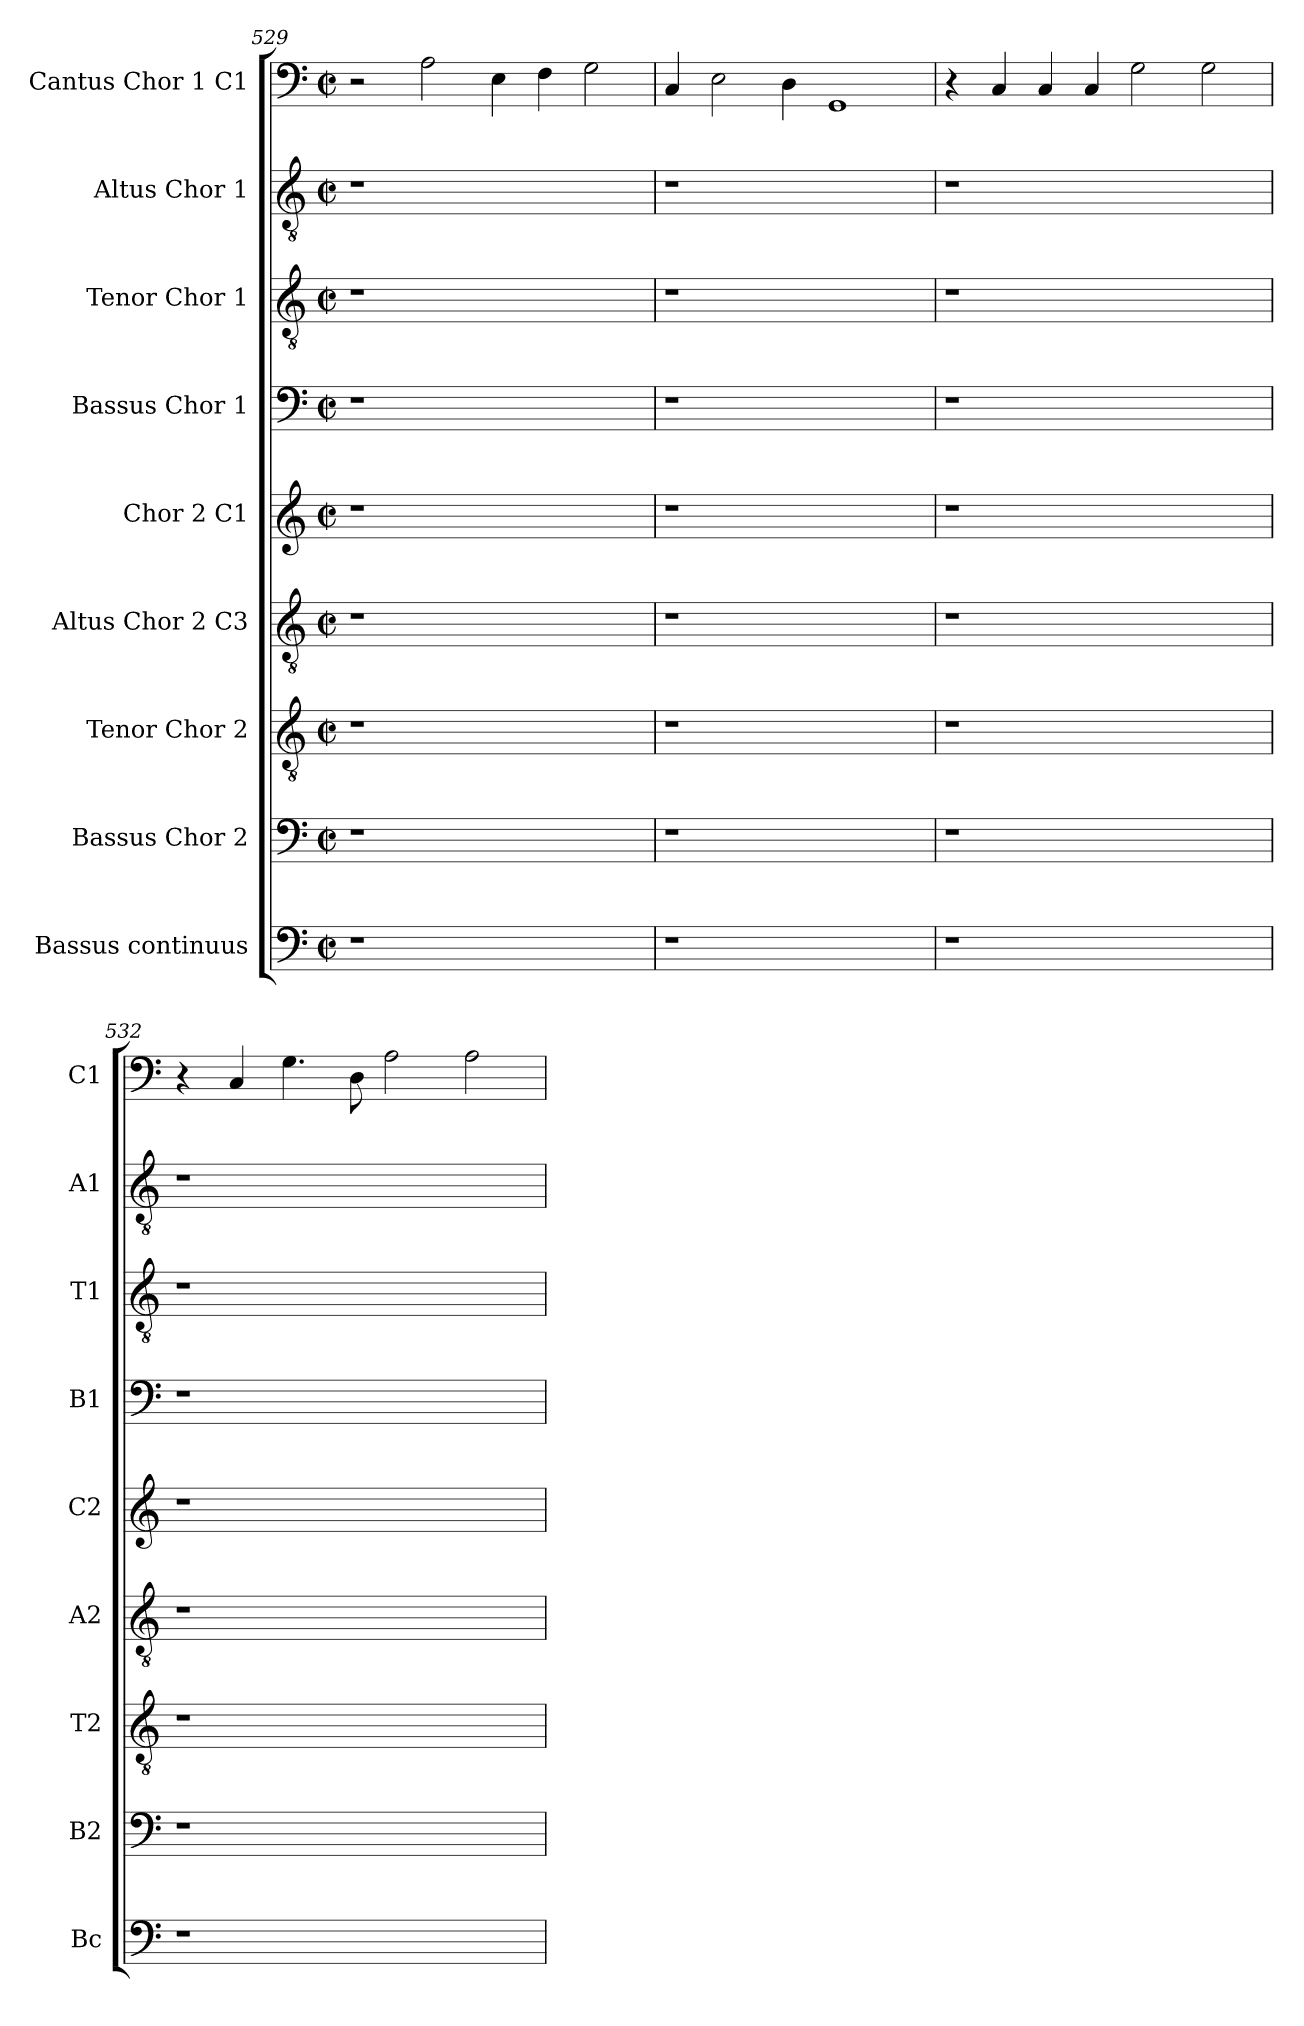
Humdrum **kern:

**kern	**kern	**kern	**kern	**kern	**kern	**kern	**kern	**kern
*part9	*part8	*part7	*part6	*part5	*part4	*part3	*part2	*part1
*staff9	*staff8	*staff7	*staff6	*staff5	*staff4	*staff3	*staff2	*staff1
*I"Bassus continuus	*I"Bassus Chor 2	*I"Tenor Chor 2	*I"Altus Chor 2 C3	*I"Chor 2 C1	*I"Bassus Chor 1	*I"Tenor Chor 1	*I"Altus Chor 1	*I"Cantus Chor 1 C1
*I'Bc	*I'B2	*I'T2	*I'A2	*I'C2	*I'B1	*I'T1	*I'A1	*I'C1
*clefF4	*clefF4	*clefGv2	*clefGv2	*clefG2	*clefF4	*clefGv2	*clefGv2	*clefF4
*ITrd7c12	*	*	*	*	*	*	*	*
*k[]	*k[]	*k[]	*k[]	*k[]	*k[]	*k[]	*k[]	*k[]
*C:	*C:	*C:	*C:	*C:	*C:	*C:	*C:	*C:
*M2/2	*M2/2	*M2/2	*M2/2	*M2/2	*M2/2	*M2/2	*M2/2	*M2/2
*met(c|)	*met(c|)	*met(c|)	*met(c|)	*met(c|)	*met(c|)	*met(c|)	*met(c|)	*met(c|)
=529	=529	=529	=529	=529	=529	=529	=529	=529
1r	1r	1r	1r	1r	1r	1r	1r	2r
.	.	.	.	.	.	.	.	2A\
1ryy	1ryy	1ryy	1ryy	1ryy	1ryy	1ryy	1ryy	4E\
.	.	.	.	.	.	.	.	4F\
.	.	.	.	.	.	.	.	2G\
=530	=530	=530	=530	=530	=530	=530	=530	=530
1r	1r	1r	1r	1r	1r	1r	1r	4C/
.	.	.	.	.	.	.	.	2E\
.	.	.	.	.	.	.	.	4D\
1ryy	1ryy	1ryy	1ryy	1ryy	1ryy	1ryy	1ryy	1GG
=531	=531	=531	=531	=531	=531	=531	=531	=531
1r	1r	1r	1r	1r	1r	1r	1r	4r
.	.	.	.	.	.	.	.	4C/
.	.	.	.	.	.	.	.	4C/
.	.	.	.	.	.	.	.	4C/
1ryy	1ryy	1ryy	1ryy	1ryy	1ryy	1ryy	1ryy	2G\
.	.	.	.	.	.	.	.	2G\
!!LO:LB:g=z
=532	=532	=532	=532	=532	=532	=532	=532	=532
1r	1r	1r	1r	1r	1r	1r	1r	4r
.	.	.	.	.	.	.	.	4C/
.	.	.	.	.	.	.	.	4.G\
.	.	.	.	.	.	.	.	8D\
1ryy	1ryy	1ryy	1ryy	1ryy	1ryy	1ryy	1ryy	2A\
.	.	.	.	.	.	.	.	2A\
=	=	=	=	=	=	=	=	=
*-	*-	*-	*-	*-	*-	*-	*-	*-
